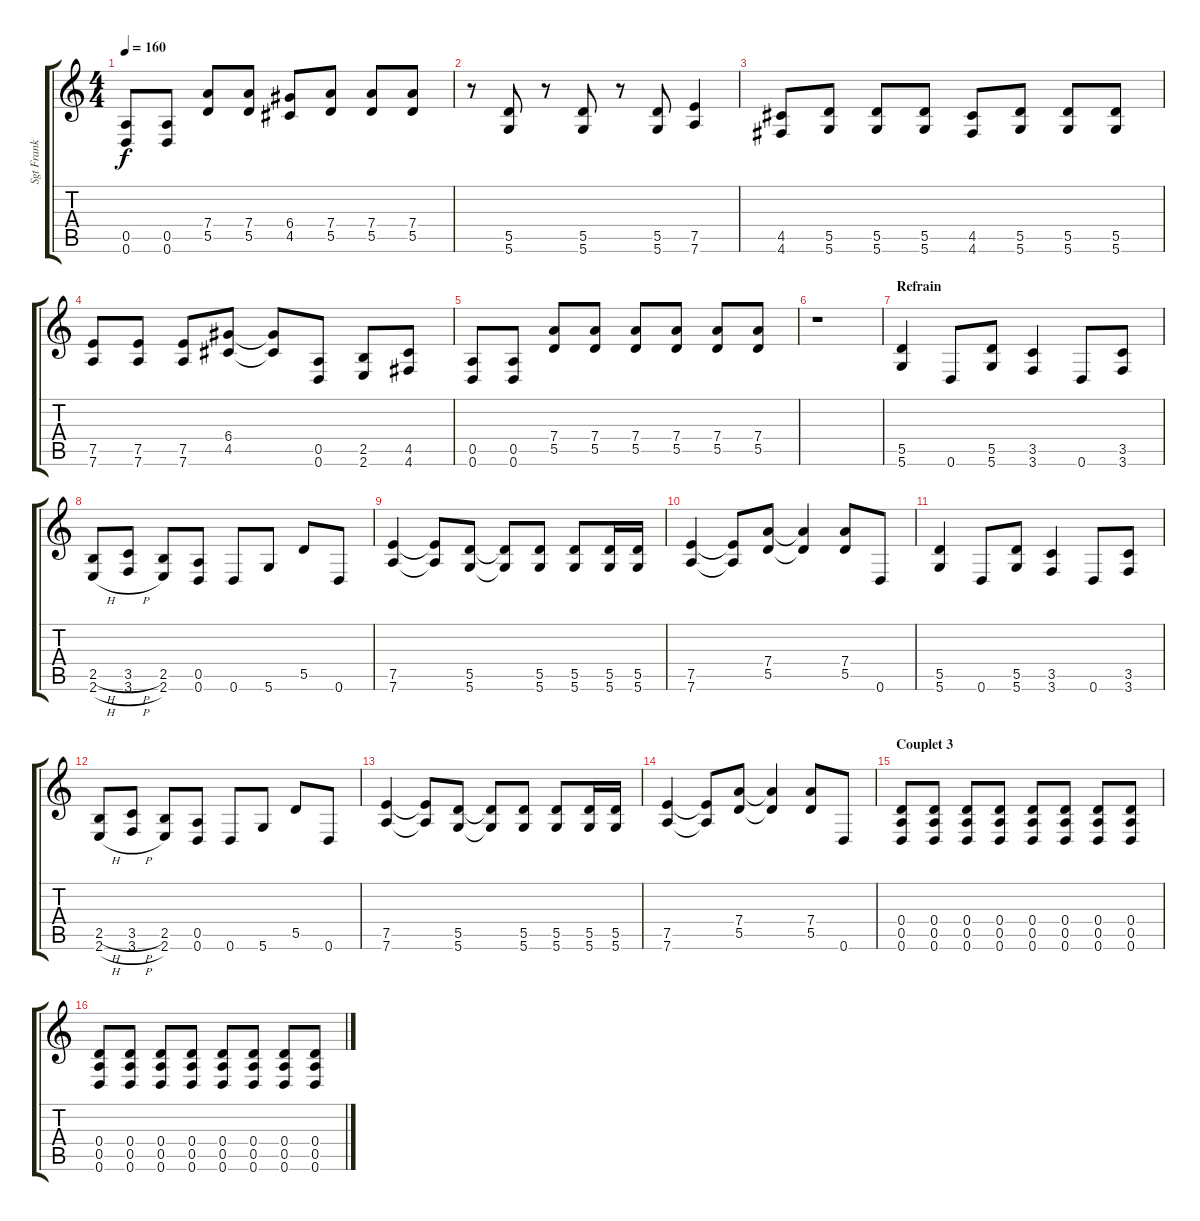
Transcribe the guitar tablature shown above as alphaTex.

\track ("Sgt Frank" "Sgt Frank") {instrument distortionguitar}
\staff {score tabs}
\tuning (E4 B3 G3 D3 A2 D2) {hide}
\ts (4 4)
\tempo 160
\clef g2
\ks c
(0.5 0.6).8{dy f} (0.5 0.6).8 (7.4 5.5).8 (7.4 5.5).8 (6.4 4.5).8 (7.4 5.5).8 (7.4 5.5).8 (7.4 5.5).8 |
r.8 (5.5 5.6).8 r.8 (5.5 5.6).8 r.8 (5.5 5.6).8 (7.5 7.6).4 |
(4.5 4.6).8 (5.5 5.6).8 (5.5 5.6).8 (5.5 5.6).8 (4.5 4.6).8 (5.5 5.6).8 (5.5 5.6).8 (5.5 5.6).8 |
(7.5 7.6).8 (7.5 7.6).8 (7.5 7.6).8 (6.4 4.5).8 (6.4{t} 4.5{t}).8 (0.5 0.6).8 (2.5 2.6).8 (4.5 4.6).8 |
(0.5 0.6).8 (0.5 0.6).8 (7.4 5.5).8 (7.4 5.5).8 (7.4 5.5).8 (7.4 5.5).8 (7.4 5.5).8 (7.4 5.5).8 |
r.1 |
\section ("" "Refrain")
(5.5 5.6).4 0.6.8 (5.5 5.6).8 (3.5 3.6).4 0.6.8 (3.5 3.6).8 |
(2.5{h} 2.6{h}).8 (3.5{h} 3.6{h}).8 (2.5 2.6).8 (0.5 0.6).8 0.6.8 5.6.8 5.5.8 0.6.8 |
(7.5 7.6).4 (7.5{t} 7.6{t}).8 (5.5 5.6).8 (5.5{t} 5.6{t}).8 (5.5 5.6).8 (5.5 5.6).8 (5.5 5.6).16 (5.5 5.6).16 |
(7.5 7.6).4 (7.5{t} 7.6{t}).8 (7.4 5.5).8 (7.4{t} 5.5{t}).4 (7.4 5.5).8 0.6.8 |
(5.5 5.6).4 0.6.8 (5.5 5.6).8 (3.5 3.6).4 0.6.8 (3.5 3.6).8 |
(2.5{h} 2.6{h}).8 (3.5{h} 3.6{h}).8 (2.5 2.6).8 (0.5 0.6).8 0.6.8 5.6.8 5.5.8 0.6.8 |
(7.5 7.6).4 (7.5{t} 7.6{t}).8 (5.5 5.6).8 (5.5{t} 5.6{t}).8 (5.5 5.6).8 (5.5 5.6).8 (5.5 5.6).16 (5.5 5.6).16 |
(7.5 7.6).4 (7.5{t} 7.6{t}).8 (7.4 5.5).8 (7.4{t} 5.5{t}).4 (7.4 5.5).8 0.6.8 |
\section ("" "Couplet 3")
(0.4 0.5 0.6).8 (0.4 0.5 0.6).8 (0.4 0.5 0.6).8 (0.4 0.5 0.6).8 (0.4 0.5 0.6).8 (0.4 0.5 0.6).8 (0.4 0.5 0.6).8 (0.4 0.5 0.6).8 |
(0.4 0.5 0.6).8 (0.4 0.5 0.6).8 (0.4 0.5 0.6).8 (0.4 0.5 0.6).8 (0.4 0.5 0.6).8 (0.4 0.5 0.6).8 (0.4 0.5 0.6).8 (0.4 0.5 0.6).8
